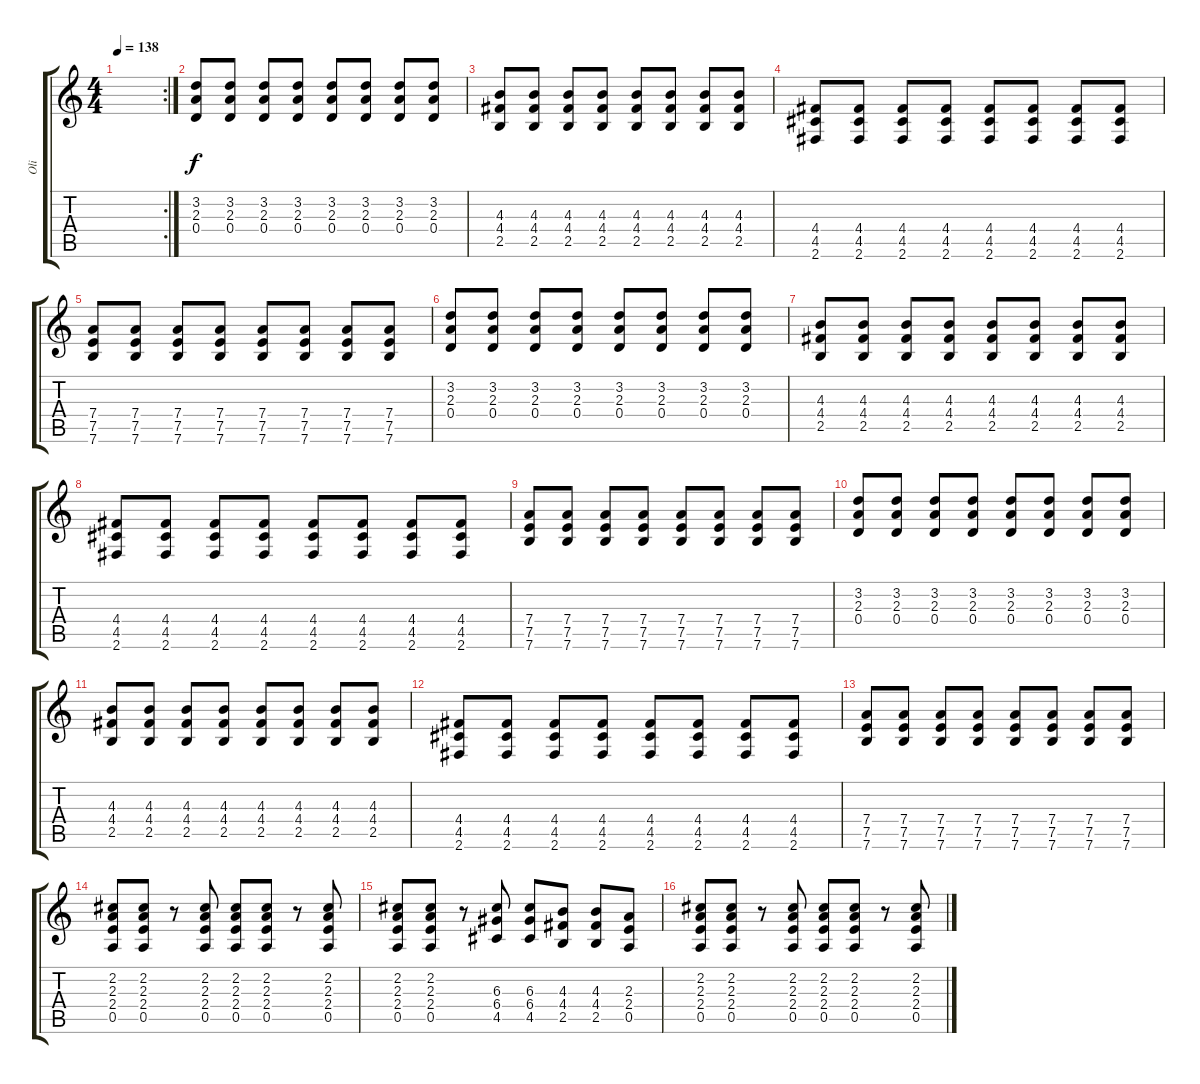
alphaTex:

\track ("Oli" "Oli") {instrument overdrivenguitar}
\staff {score tabs}
\tuning (E4 B3 G3 D3 A2 E2) {hide}
\rc 2
\ts (4 4)
\tempo 138
\clef g2
\ks c
|
(3.2 2.3 0.4).8{volume 11} (3.2 2.3 0.4).8 (3.2 2.3 0.4).8 (3.2 2.3 0.4).8 (3.2 2.3 0.4).8 (3.2 2.3 0.4).8 (3.2 2.3 0.4).8 (3.2 2.3 0.4).8 |
(4.3 4.4 2.5).8 (4.3 4.4 2.5).8 (4.3 4.4 2.5).8 (4.3 4.4 2.5).8 (4.3 4.4 2.5).8 (4.3 4.4 2.5).8 (4.3 4.4 2.5).8 (4.3 4.4 2.5).8 |
(4.4 4.5 2.6).8 (4.4 4.5 2.6).8 (4.4 4.5 2.6).8 (4.4 4.5 2.6).8 (4.4 4.5 2.6).8 (4.4 4.5 2.6).8 (4.4 4.5 2.6).8 (4.4 4.5 2.6).8 |
(7.4 7.5 7.6).8 (7.4 7.5 7.6).8 (7.4 7.5 7.6).8 (7.4 7.5 7.6).8 (7.4 7.5 7.6).8 (7.4 7.5 7.6).8 (7.4 7.5 7.6).8 (7.4 7.5 7.6).8 |
(3.2 2.3 0.4).8 (3.2 2.3 0.4).8 (3.2 2.3 0.4).8 (3.2 2.3 0.4).8 (3.2 2.3 0.4).8 (3.2 2.3 0.4).8 (3.2 2.3 0.4).8 (3.2 2.3 0.4).8 |
(4.3 4.4 2.5).8 (4.3 4.4 2.5).8 (4.3 4.4 2.5).8 (4.3 4.4 2.5).8 (4.3 4.4 2.5).8 (4.3 4.4 2.5).8 (4.3 4.4 2.5).8 (4.3 4.4 2.5).8 |
(4.4 4.5 2.6).8 (4.4 4.5 2.6).8 (4.4 4.5 2.6).8 (4.4 4.5 2.6).8 (4.4 4.5 2.6).8 (4.4 4.5 2.6).8 (4.4 4.5 2.6).8 (4.4 4.5 2.6).8 |
(7.4 7.5 7.6).8 (7.4 7.5 7.6).8 (7.4 7.5 7.6).8 (7.4 7.5 7.6).8 (7.4 7.5 7.6).8 (7.4 7.5 7.6).8 (7.4 7.5 7.6).8 (7.4 7.5 7.6).8 |
(3.2 2.3 0.4).8 (3.2 2.3 0.4).8 (3.2 2.3 0.4).8 (3.2 2.3 0.4).8 (3.2 2.3 0.4).8 (3.2 2.3 0.4).8 (3.2 2.3 0.4).8 (3.2 2.3 0.4).8 |
(4.3 4.4 2.5).8 (4.3 4.4 2.5).8 (4.3 4.4 2.5).8 (4.3 4.4 2.5).8 (4.3 4.4 2.5).8 (4.3 4.4 2.5).8 (4.3 4.4 2.5).8 (4.3 4.4 2.5).8 |
(4.4 4.5 2.6).8 (4.4 4.5 2.6).8 (4.4 4.5 2.6).8 (4.4 4.5 2.6).8 (4.4 4.5 2.6).8 (4.4 4.5 2.6).8 (4.4 4.5 2.6).8 (4.4 4.5 2.6).8 |
(7.4 7.5 7.6).8 (7.4 7.5 7.6).8 (7.4 7.5 7.6).8 (7.4 7.5 7.6).8 (7.4 7.5 7.6).8 (7.4 7.5 7.6).8 (7.4 7.5 7.6).8 (7.4 7.5 7.6).8 |
(2.2 2.3 2.4 0.5).8 (2.2 2.3 2.4 0.5).8 r.8 (2.2 2.3 2.4 0.5).8 (2.2 2.3 2.4 0.5).8 (2.2 2.3 2.4 0.5).8 r.8 (2.2 2.3 2.4 0.5).8 |
(2.2 2.3 2.4 0.5).8 (2.2 2.3 2.4 0.5).8 r.8 (6.3 6.4 4.5).8 (6.3 6.4 4.5).8 (4.3 4.4 2.5).8 (4.3 4.4 2.5).8 (2.3 2.4 0.5).8 |
(2.2 2.3 2.4 0.5).8 (2.2 2.3 2.4 0.5).8 r.8 (2.2 2.3 2.4 0.5).8 (2.2 2.3 2.4 0.5).8 (2.2 2.3 2.4 0.5).8 r.8 (2.2 2.3 2.4 0.5).8
